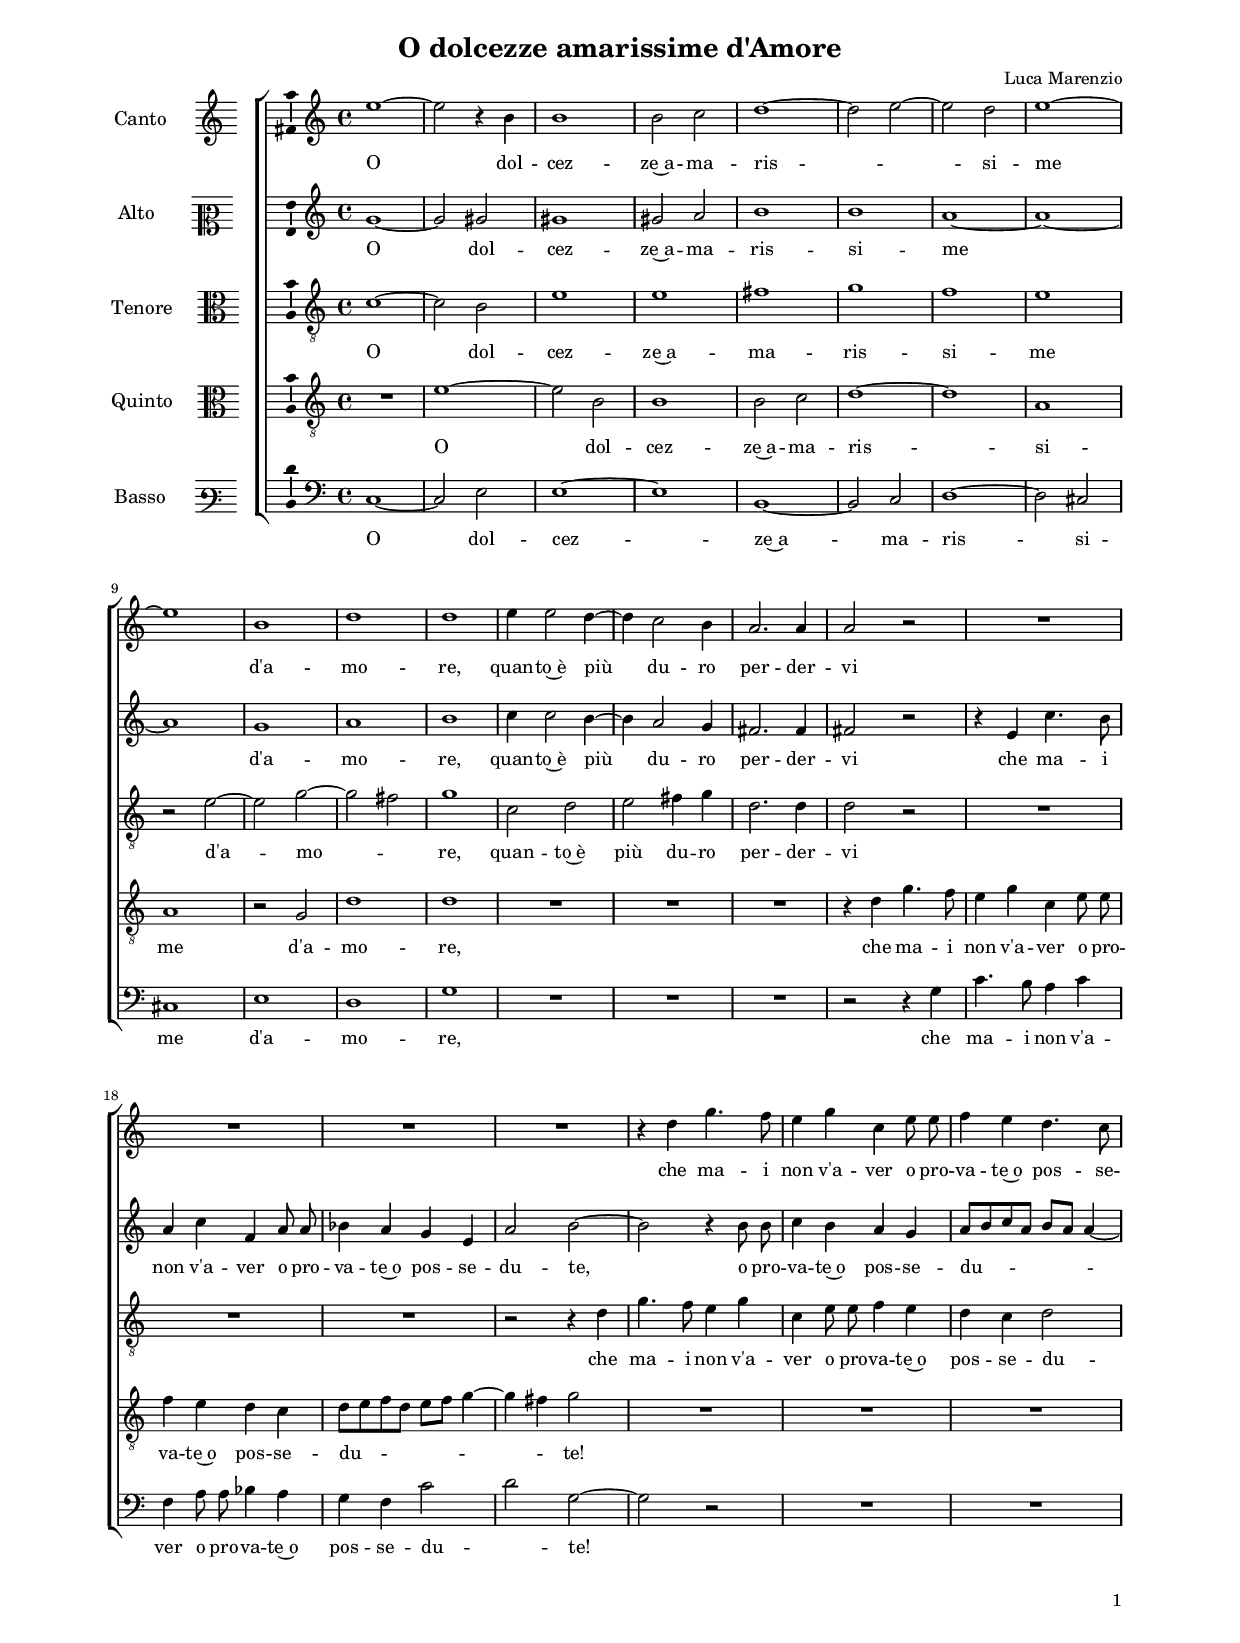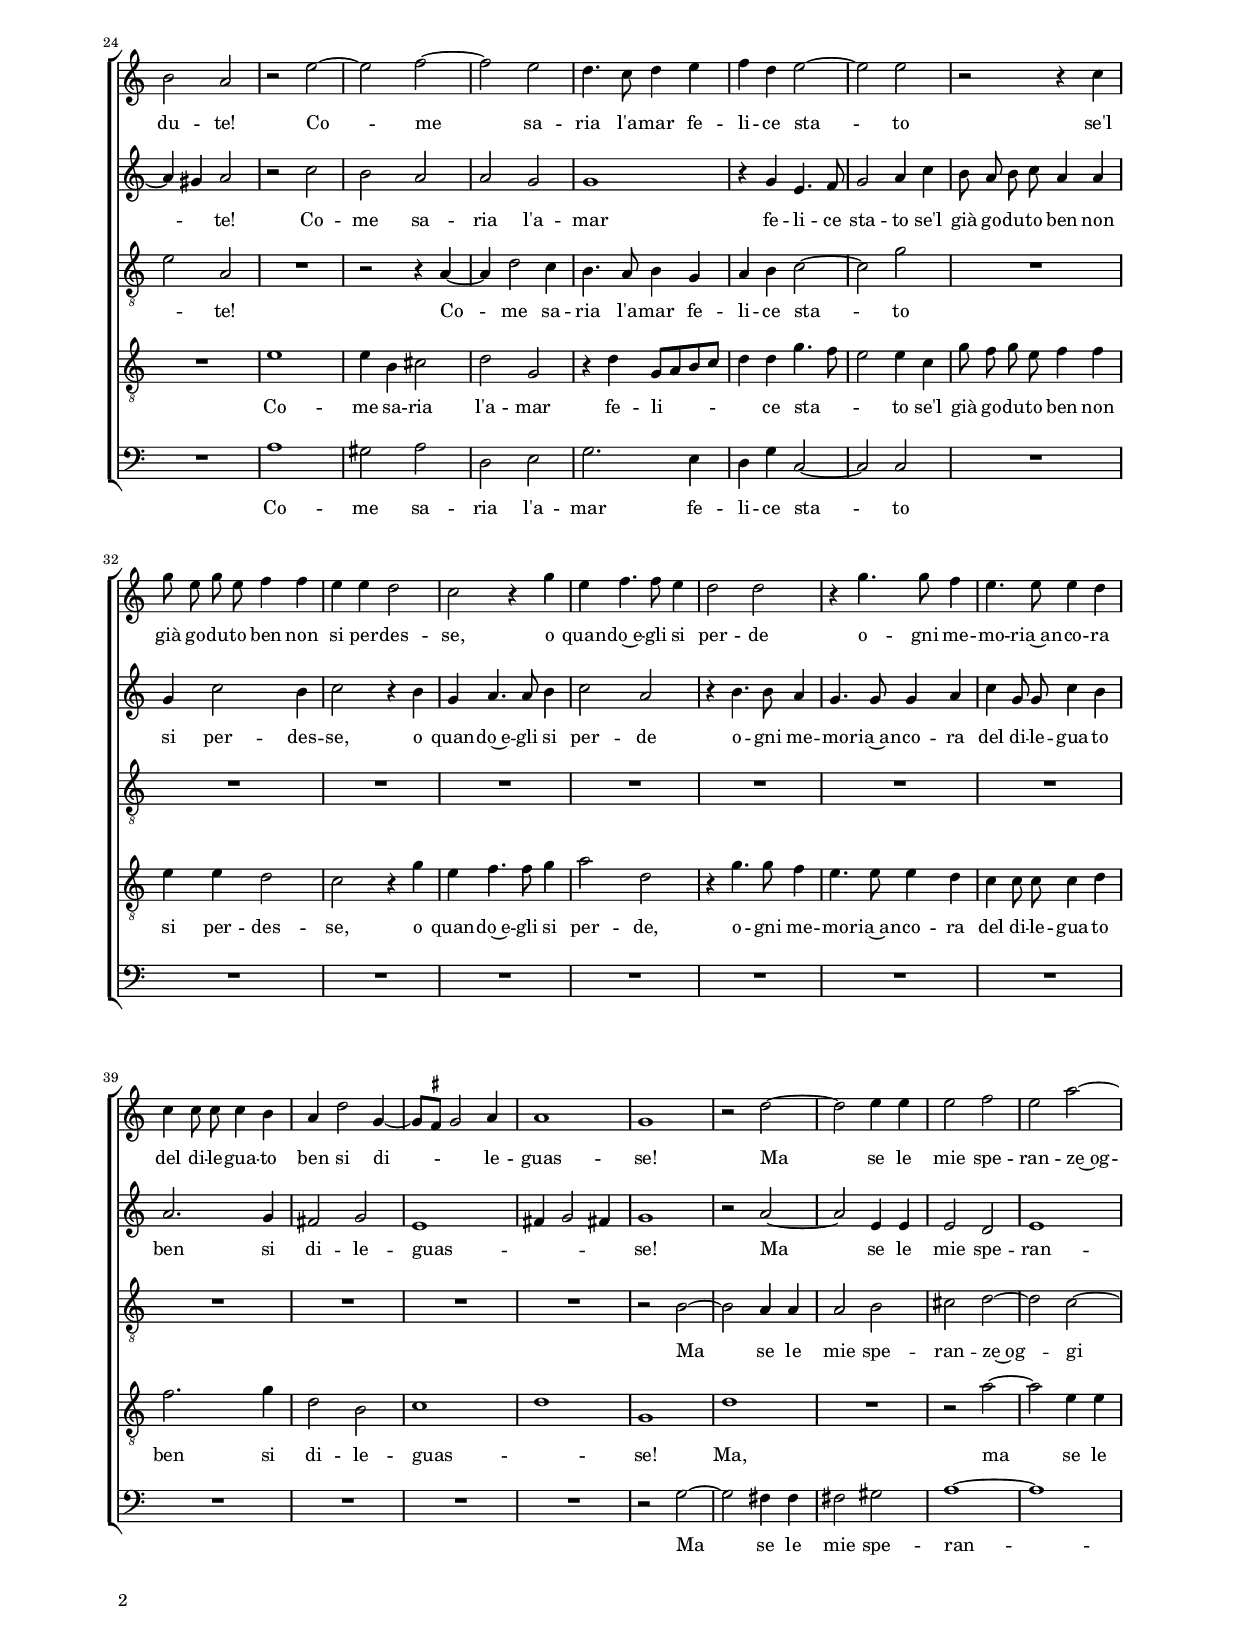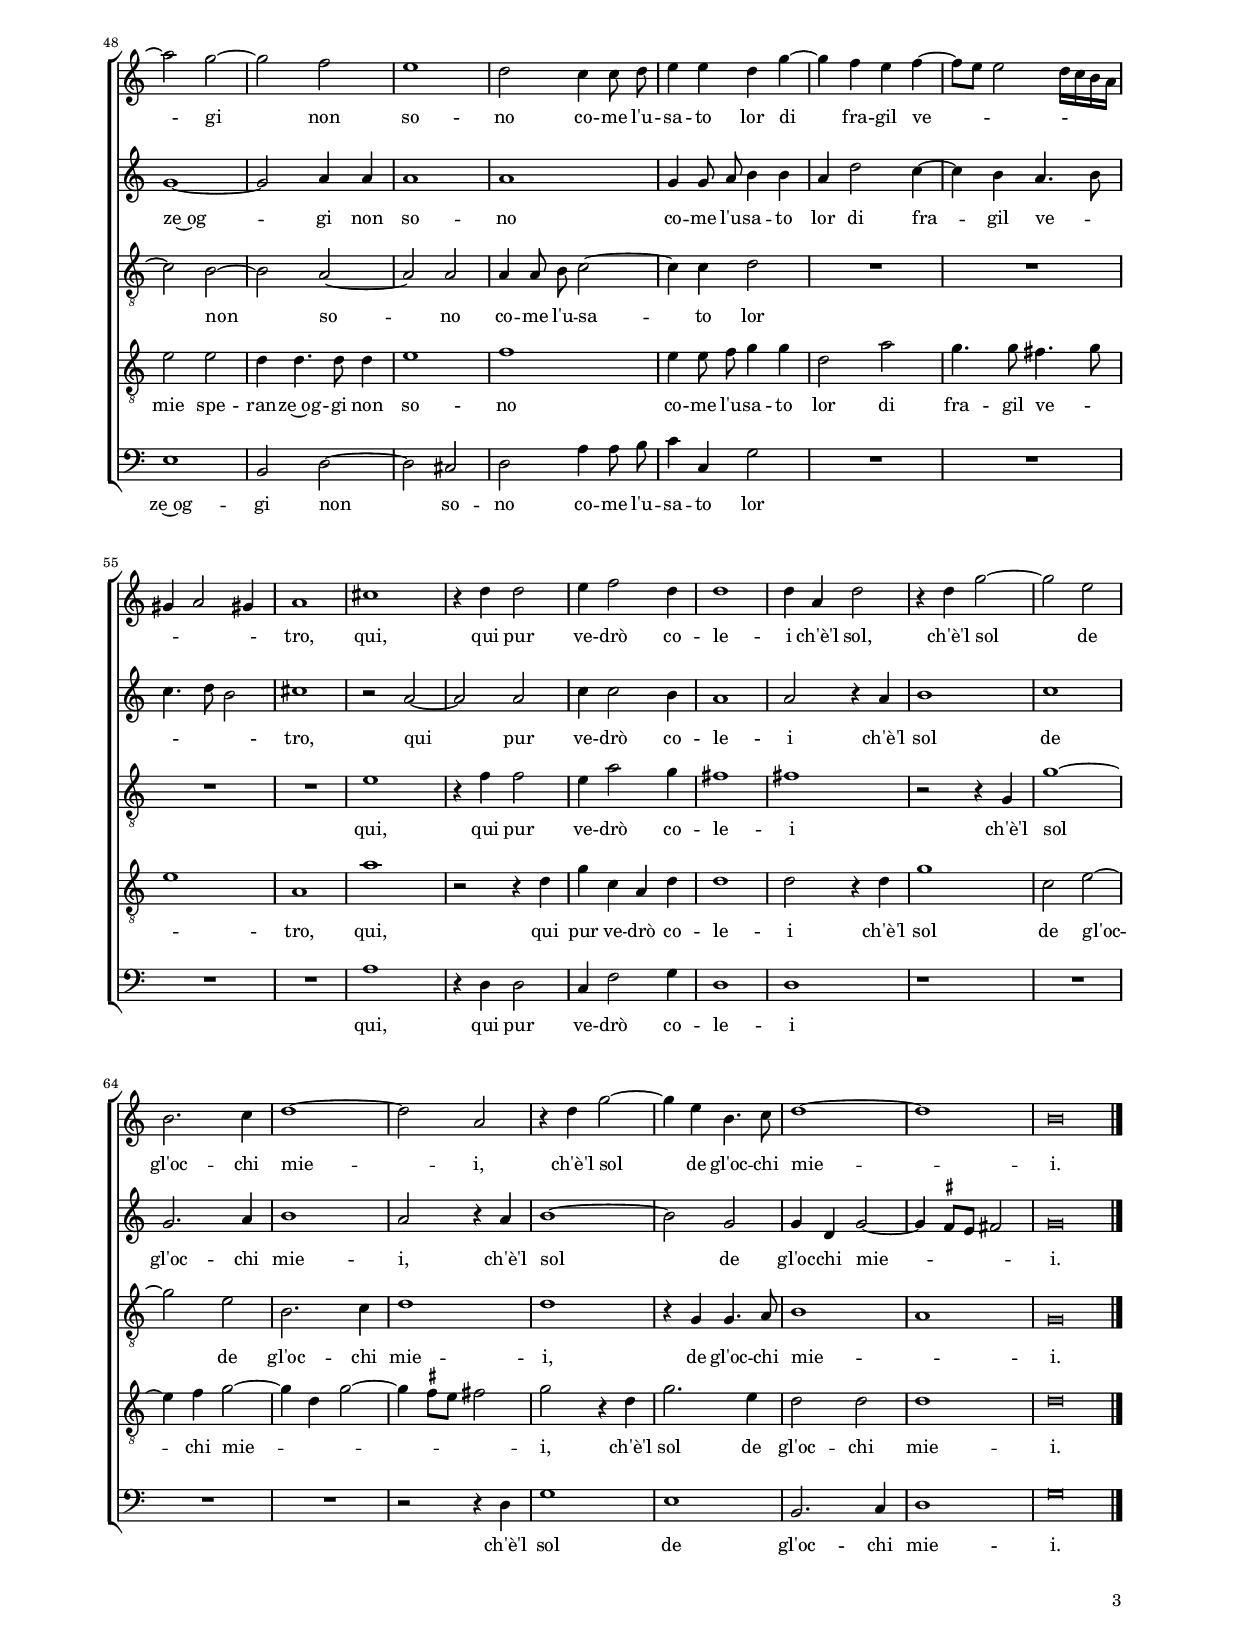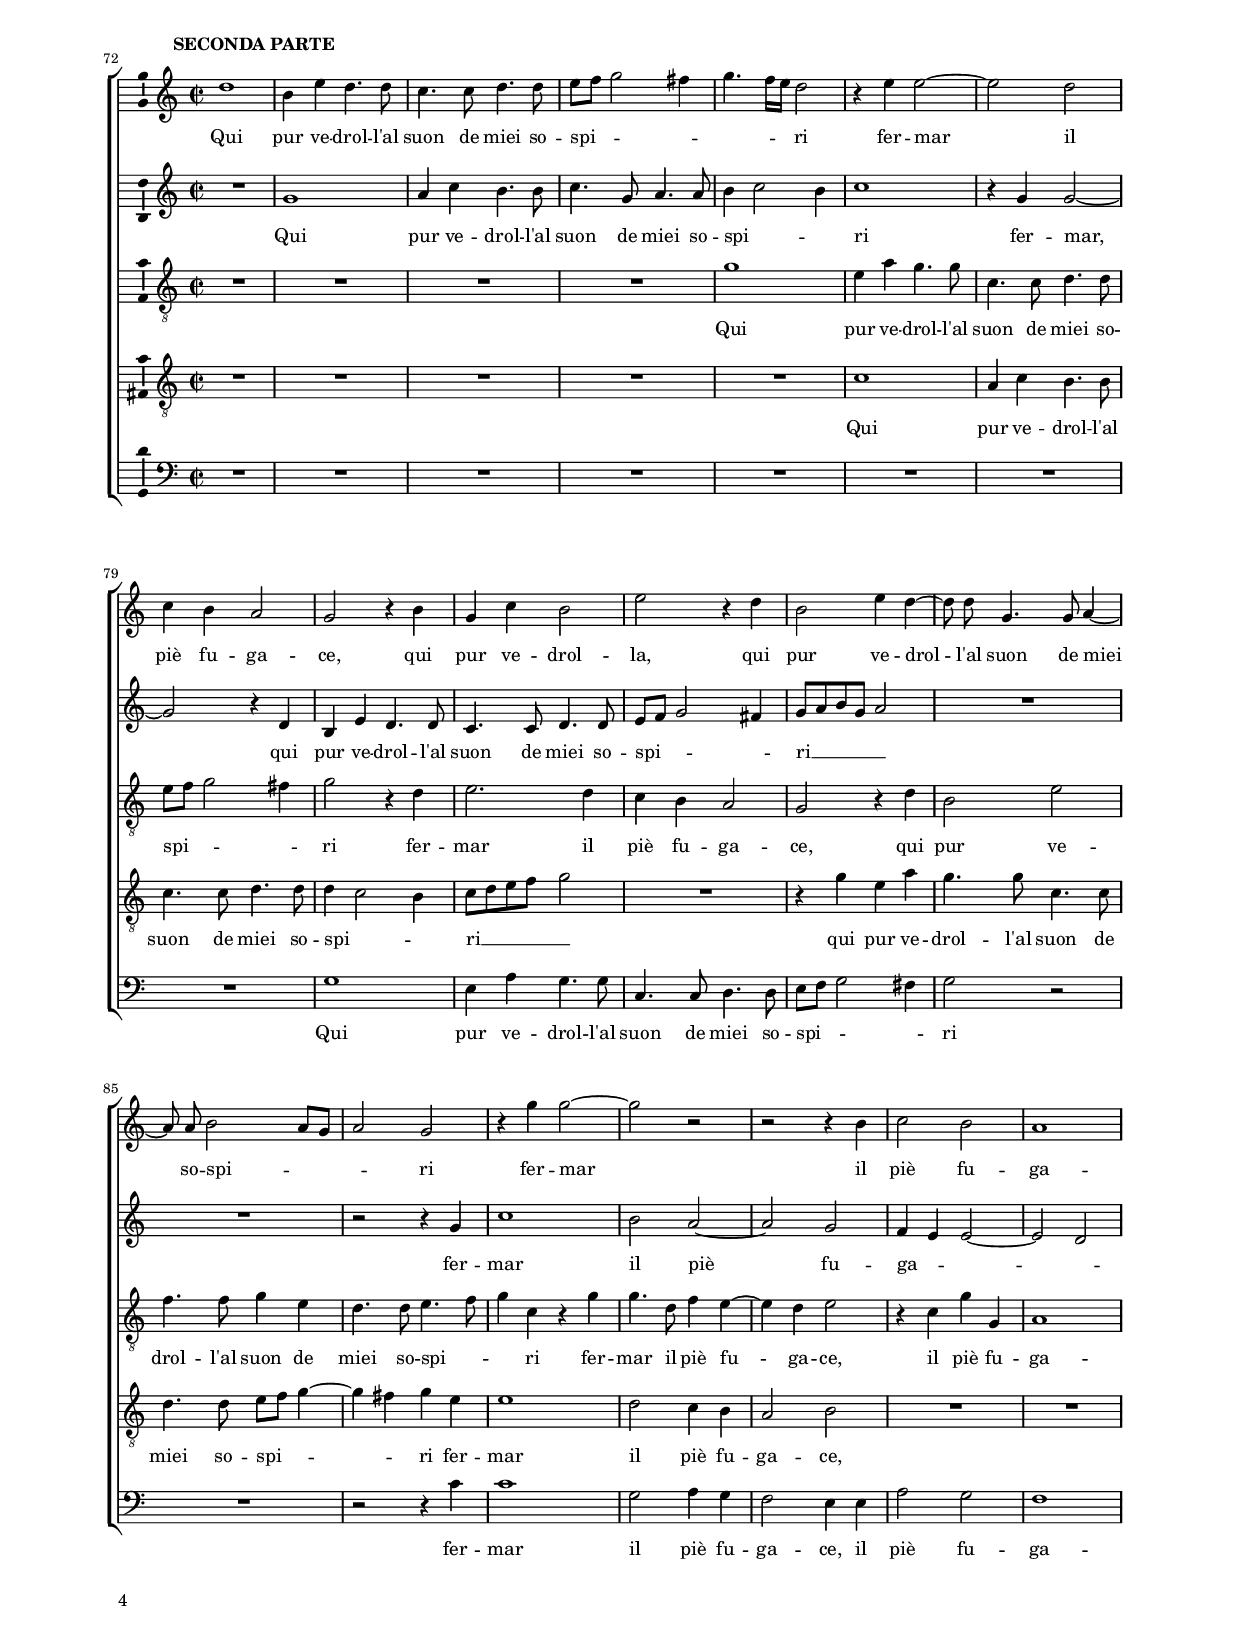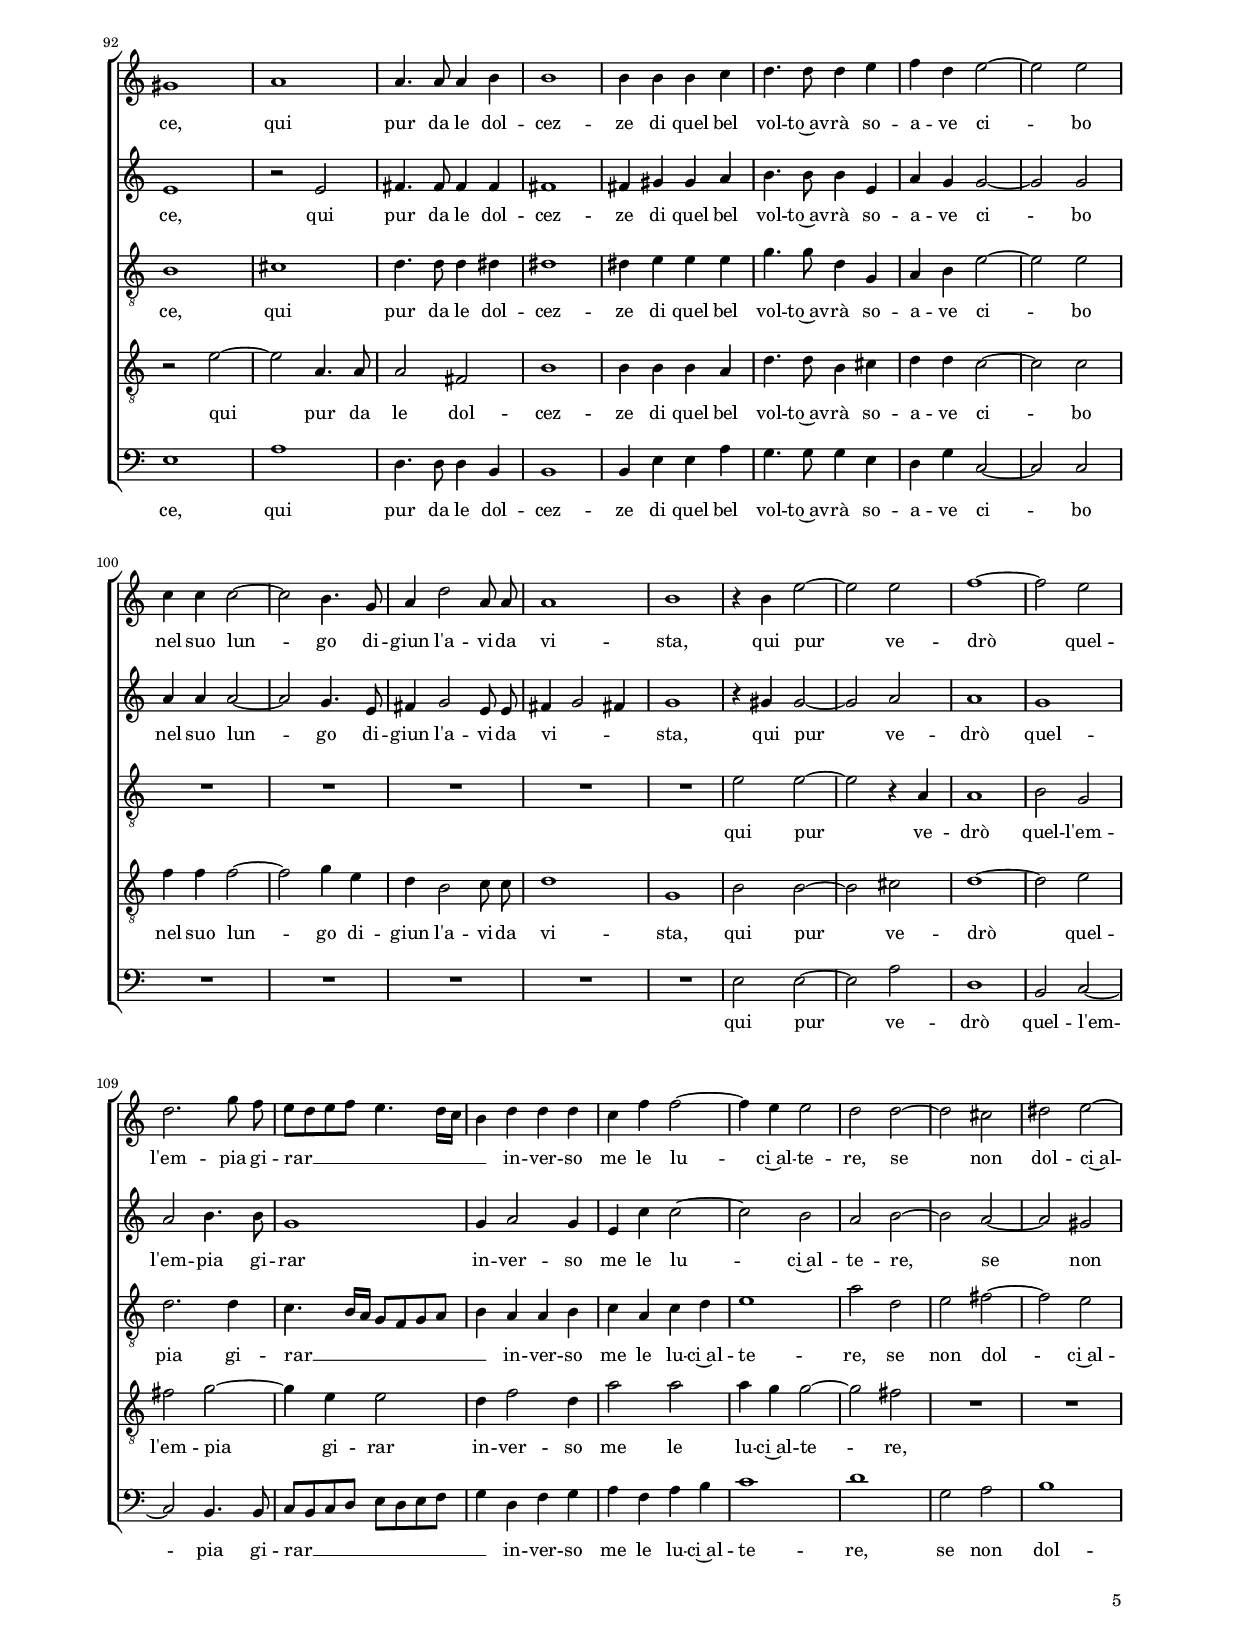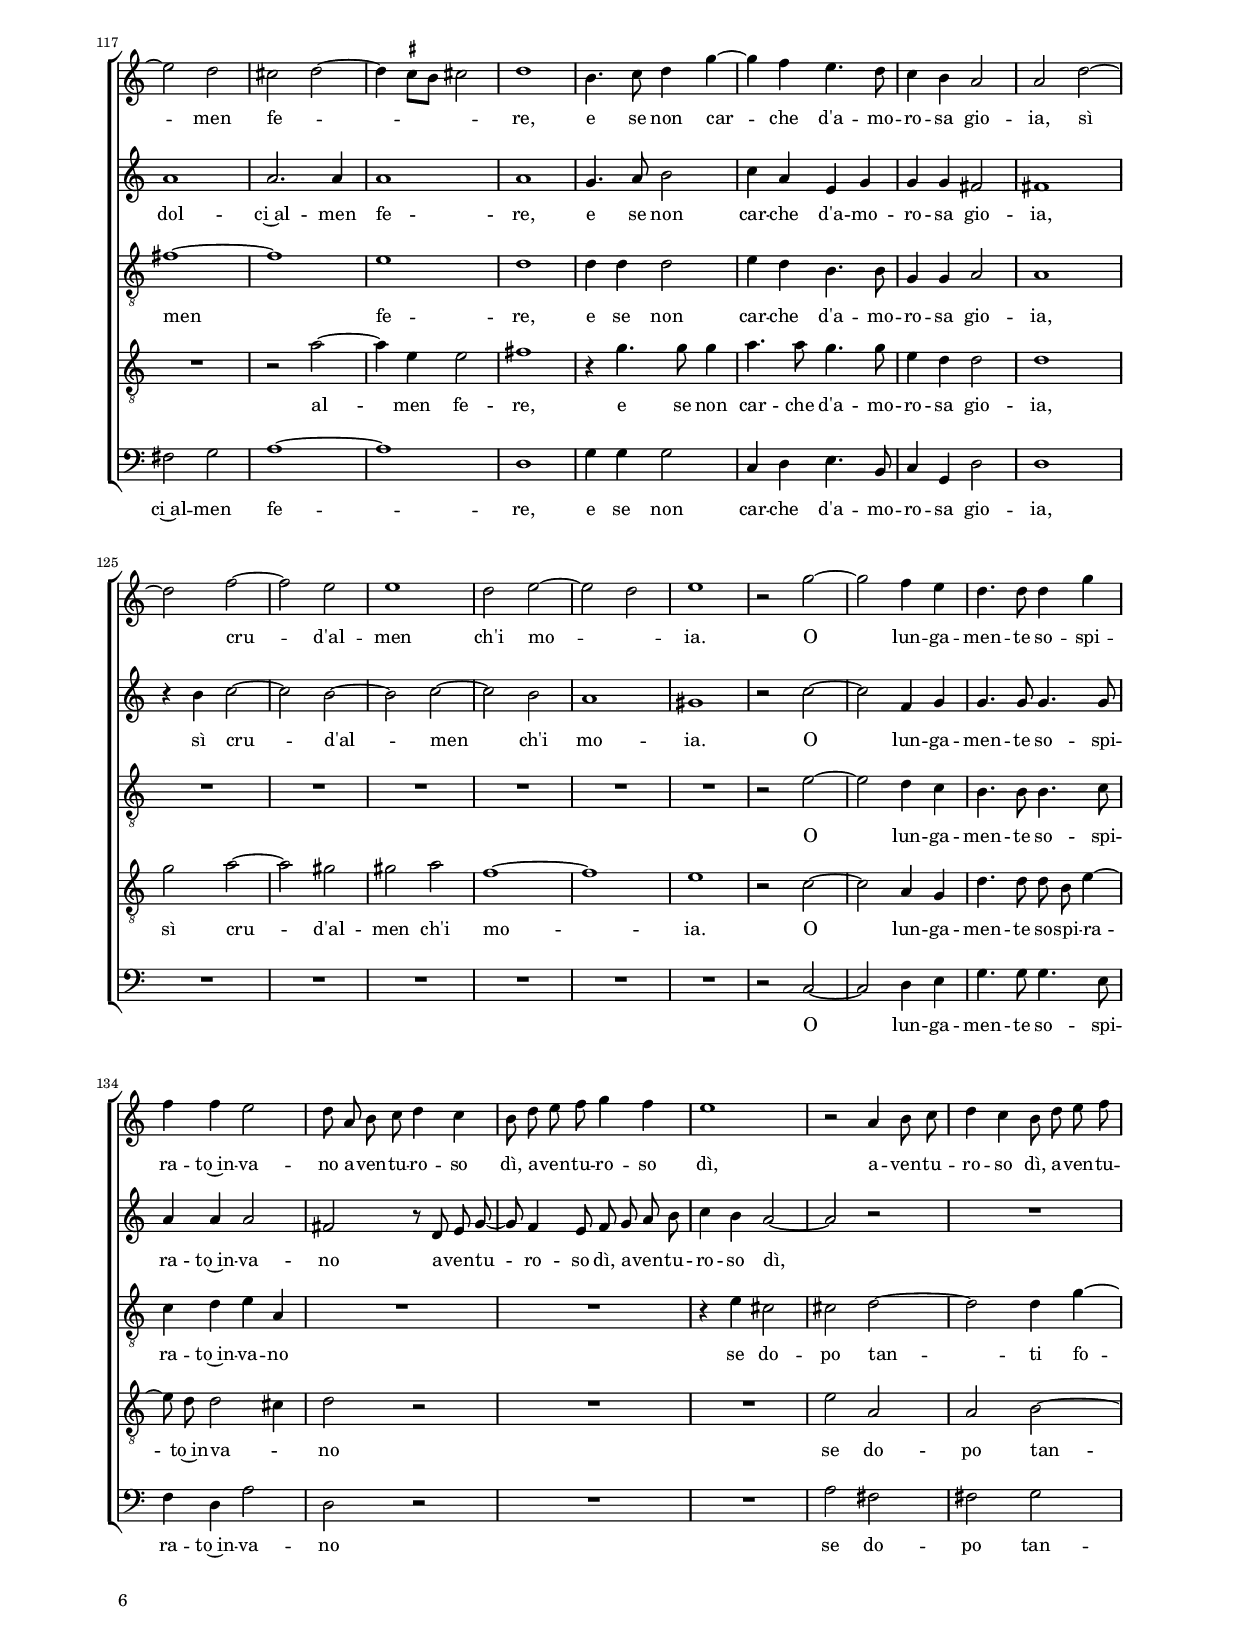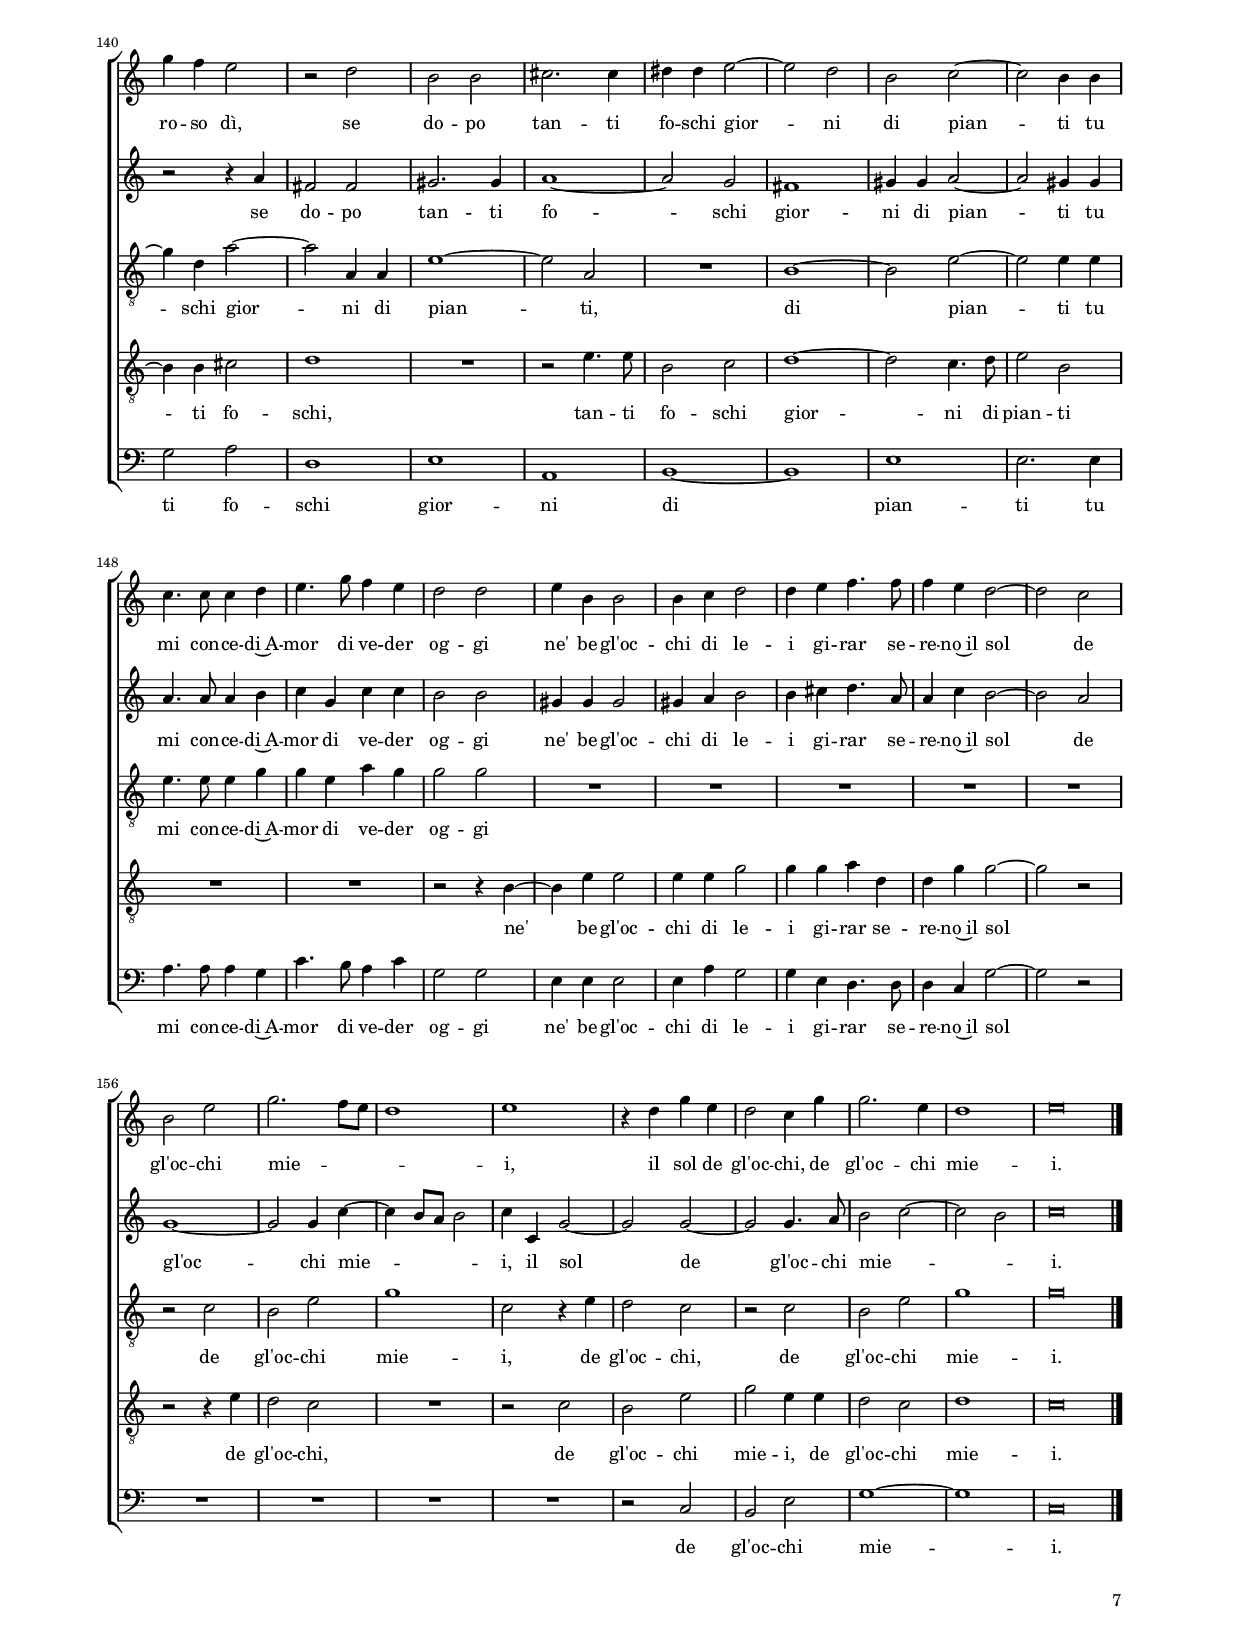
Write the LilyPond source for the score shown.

\header
{
  title="O dolcezze amarissime d'Amore"
  composer="Luca Marenzio"
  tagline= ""
}

\version "2.24.0"
\language deutsch
#(set-global-staff-size 15)
% #(set-default-paper-size "letter")
#(ly:set-option 'point-and-click #f)

	
	ficta = { \once \set suggestAccidentals = ##t }
	
	forget = #(define-music-function (music) (ly:music?) #{
		\accidentalStyle forget
		$music
		\accidentalStyle default
		#})
	


\paper
	{
	top-margin = 1.8 \cm
	bottom-margin = 1.2 \cm
	left-margin = 2 \cm
	right-margin = 2 \cm
	ragged-bottom = ##f
	ragged-last-bottom = ##f
	print-page-number = ##f
	score-system-spacing = #'((basic-distance . 16) (minimum-distance . 14) (padding . 5) (strechability . 150))
	system-system-spacing = #'((basic-distance . 16) (minimum-distance . 14) (padding . 5) (strechability . 150))
		oddFooterMarkup=\markup   \fill-line { "" \fromproperty #'page:page-number-string }
		evenFooterMarkup=\markup  \fill-line { \fromproperty #'page:page-number-string "" }
		last-bottom-spacing = #'((basic-distance . 12) (minimum-distance . 7) (padding . 4))
	systems-per-page = 3
%	page-count = 6
%	min-systems-per-page = 3
	}

global = {
	\key c \major
	\time 4/4 % \set Score.measureLength = #(ly:make-moment 2/1)
		\set Score.tempoHideNote = ##t
		\tempo 2 = 60
		\skip 1*2*35
		\set Score.measureLength = #(ly:make-moment 2/1)
		\skip 1*2 \bar "|."
	}
	

incipitcantus = \markup { \score {
	{
	\set Staff.instrumentName = \markup { \fontsize #1 "Canto" }
	\key c \major
	\clef violin
	s4 \bar ""
	}
	\layout  {
	raggedright = ##t
	indent = 1.8 \cm
	line-width = 2.5 \cm
	\context { \Staff \remove Time_signature_engraver }
	\override Staff.Clef.Y-extent = #'(0 . 0)
	}} \hspace #1 }
	  
	  
incipitaltus = \markup { \score {
	{
	\set Staff.instrumentName = \markup { \fontsize #1 "Alto" }
	\key c \major
	\clef mezzosoprano
	s4 \bar ""
	}
	\layout  {
	raggedright = ##t
	indent = 1.8 \cm
	line-width = 2.5 \cm
	\context { \Staff \remove Time_signature_engraver }
	\override Staff.Clef.Y-extent = #'(0 . 0)
	}} \hspace #1 }


incipittenor = \markup { \score {
	{
	\set Staff.instrumentName = \markup { \fontsize #1 "Tenore" }
	\key c \major
	\clef alto
	s4 \bar ""
	}
	\layout  {
	raggedright = ##t
	indent = 1.8 \cm
	line-width = 2.5 \cm
	\context { \Staff \remove Time_signature_engraver }
	\override Staff.Clef.Y-extent = #'(0 . 0)
	}} \hspace #1 }
	  
	  
incipitquintus = \markup { \score {
	{
	\set Staff.instrumentName = \markup { \fontsize #1 "Quinto" }
	\key c \major
	\clef alto
	s4 \bar ""
	}
	\layout  {
	raggedright = ##t
	indent = 1.8 \cm
	line-width = 2.5 \cm
	\context { \Staff \remove Time_signature_engraver }
	\override Staff.Clef.Y-extent = #'(0 . 0)
	}} \hspace #1 }
	  
	  
incipitbassus = \markup { \score {
	{
	\set Staff.instrumentName = \markup { \fontsize #1 "Basso" }
	\key c \major
	\clef varbaritone
	s4 \bar ""
	}
	\layout  {
	raggedright = ##t
	indent = 1.8 \cm
	line-width = 2.5 \cm
	\context { \Staff \remove Time_signature_engraver }
	\override Staff.Clef.Y-extent = #'(0 . 0)
	}} \hspace #1 }


cantus =  \relative c''
	{
	\autoBeamOff		
	e1~ e2 r4 h
	h1 h2 c
	d1~ d2 e2~
	e2 d e1~
%5
	e1 h |
	d1 d
	e4 e2 d4~ d4 c2 h4
	a2. a4 a2 r
	R1 R1
%10
	R1 R1 |
	r4 d g4. f8 e4 g c, e8 e 
	f4 e d4. c8 h2 a
	r2 e'2~ e2 f2~ 
	f2 e2 d4. c8 d4 e
%15
	f4 d e2~ e2 e2 |
	r2 r4 c g'8 e g e f4 f
	e4 e d2 c2 r4 g'
	e4 f4. f8 e4 d2 d
	r4 g4. g8 f4 e4. e8 e4 d
%20
	c4 c8 c c4 h a4 d2 g,4~ |
	g8[ \ficta fis8] g2 a4 a1
	g1 r2 d'2~
	d2 e4 e e2 f
	e2 a2~ a2 g2~
%25
	g2 f2 e1 |
	d2 c4 c8 d e4 e d g~
	g4 f4 e f4~ f8[ e8] e2 d16[ c h a]
	gis4 a2 gis!4 a1
	cis1 r4 d d2
%30
	e4 f2 d4 d1 |
	d4 a d2 r4 d g2~
	g2 e2 h2. c4
	d1~ d2 a2
	r4 d g2~ g4 e4 h4. c8
%35
	d1~ d1 |
	h\breve |
	}


altus =  \relative c'
	{
	\autoBeamOff
	g'1~ g2 gis2
	gis1 gis2 a
	h1 h
	a1~ a1~
%5
	a1 g |
	a1 h
	c4 c2 h4~ h4 a2 g4
	fis2. fis4 fis2 r
	r4 e c'4. h8 a4 c f, a8 a
%10
	b4 a g e a2 h~ |
	h2 r4 h8 h c4 h a g
	a8[ h c a] h[ a] a4~ a4 gis4 a2
	r2 c h a
	a2 g g1
%15
	r4 g e4. f8 g2 a4 c |
	h8 a h c a4 a g c2 h4
	c2 r4 h g4 a4. a8 h4
	c2 a r4 h4. h8 a4
	g4. g8 g4 a c g8 g c4 h
%20
	a2. g4 fis2 g |
	e1 fis4 g2 fis!4
	g1 r2 a~
	a2 e4 e e2 d
	e1 g~
%25
	g2 a4 a a1 |
	a1 g4 g8 a h4 h
	a4 d2 c4~ c4 h4 a4. h8
	c4. d8 h2 cis1
	r2 a2~ a2 a2
%30
	c4 c2 h4 a1 |
	a2 r4 a h1
	c1 g2. a4
	h1 a2 r4 a
	h1~ h2 g2
%35
	g4 d g2~ g4 \ficta fis8[ e] fis!2 |
	g\breve |
	}


tenor =  \relative c'
	{
	\autoBeamOff 
	c1~ c2 h2
	e1 e
	fis1 g
	f1 e
%5
	r2 e2~ e2 g2~ |
	g2 fis g1
	c,2 d e fis4 g
	d2. d4 d2 r
	R1 R1
%10
	R1 r2 r4 d |
	g4. f8 e4 g c, e8 e f4 e
	d4 c d2 e a,
	R1 r2 r4 a~
	a4 d2 c4 h4. a8 h4 g
%15
	a4 h c2~ c2 g'2 |
	R1 R1
	R1 R1
	R1 R1
	R1 R1
%20
	R1 R1 |
	R1 R1
	r2 h,2~ h2 a4 a
	a2 h cis d~
	d2 c2~ c2 h2~
%25
	h2 a2~ a2 a2 |
	a4 a8 h c2~ c4 c4 d2
	R1 R1
	R1 R1
	e1 r4 f f2
%30
	e4 a2 g4 fis1 |
	fis1 r2 r4 g,
	g'1~ g2 e2
	h2. c4 d1
	d1 r4 g, g4. a8
%35
	h1 a |
	g\breve |
	}


quintus  =  \relative c'
	{
	\autoBeamOff
	R1 e~
	e2 h h1
	h2 c d1~
	d1 a
%5
	a1 r2 g |
	d'1 d
	R1 R1
	R1 r4 d g4. f8
	e4 g c, e8 e f4 e d c
%10
	d8[ e f d] e8[ f] g4~ g4 fis4 g2 |
	R1 R1
	R1 R1
	e1 e4 h cis2
	d2 g, r4 d' g,8[ a h c]
%15
	d4 d g4. f8 e2 e4 c |
	g'8 f g e f4 f e e d2
	c2 r4 g' e f4. f8 g4
	a2 d, r4 g4. g8 f4
	e4. e8 e4 d c4 c8 c c4 d
%20
	f2. g4 d2 h |
	c1 d
	g,1 d'
	R1 r2 a'~
	a2 e4 e e2 e
%25
	d4 d4. d8 d4 e1 |
	f1 e4 e8 f g4 g
	d2 a' g4. g8 fis4. g8 
	e1 a,
	a'1 r2 r4 d, 
%30
	g4 c, a d d1 |
	d2 r4 d g1
	c,2 e2~ e4 f4 g2~ 
	g4 d4 g2~ g4 \ficta fis8[ e] fis!2
	g2 r4 d g2. e4
%35
	d2 d d1 |
	d\breve |
	}


bassus  =  \relative c
	{
	\autoBeamOff
	c1~ c2 e2
	e1~ e1
	h1~ h2 c2
	d1~ d2 cis2
%5
	cis1 e |
	d1 g
	R1 R1
	R1 r2 r4 g
	c4. h8 a4 c f, a8 a b4 a
%10
	g4 f c'2 d g,~ |
	g2 r R1
	R1 R1
	a1 gis2 a
	d,2 e g2. e4
%15
	d4 g c,2~ c2 c2 |
	R1 R1
	R1 R1
	R1 R1
	R1 R1
%20
	R1 R1 |
	R1 R1
	r2 g'2~ g2 fis4 fis
	fis2 gis a1~
	a1 e
%25
	h2 d2~ d2 cis2 |
	d2 a'4 a8 h c4 c, g'2
	R1 R1
	R1 R1
	a1 r4 d, d2
%30
	c4 f2 g4 d1 |
	d1 r
	R1 R1
	R1 r2 r4 d
	g1 e
%35
	h2. c4 d1 |
	g\breve |
	}


lyricscantus = \lyricmode {
	O dol -- cez -- ze~a -- ma -- ris -- _ si -- me d'a -- mo -- re,
	quan -- to~è più du -- ro per -- der -- vi che ma -- i
	non v'a -- ver o pro -- va -- te~o pos -- se -- du -- te!
	Co -- me sa -- ria l'a -- mar fe -- li -- ce sta -- to
	se'l già go -- du -- to ben non si per -- des -- se,
	o quan -- do~e -- gli si per -- de
	o -- gni me -- mo -- ria~an -- co -- ra
	del di -- le -- gua -- to ben si di -- _ le -- guas -- se!
	Ma se le mie spe -- ran -- ze~og -- gi non so -- no
	co -- me l'u -- sa -- to lor di fra -- gil ve -- _ _ _ _ _ tro,
	qui,
	qui pur ve -- drò co -- le -- i
	ch'è'l sol,
	ch'è'l sol de gl'oc -- chi mie -- i,
	ch'è'l sol de gl'oc -- chi mie -- i.	
	}


lyricsaltus = \lyricmode {
	O dol -- cez -- ze~a -- ma -- ris -- si -- me d'a -- mo -- re,
	quan -- to~è più du -- ro per -- der -- vi che ma -- i
	non v'a -- ver o pro -- va -- te~o pos -- se -- du -- te,
	o pro -- va -- te~o pos -- se -- du -- _ _ _ te!
	Co -- me sa -- ria l'a -- mar fe -- li -- ce sta -- to
	se'l già go -- du -- to ben non si per -- des -- se,
	o quan -- do~e -- gli si per -- de
	o -- gni me -- mo -- ria~an -- co -- ra
	del di -- le -- gua -- to ben si di -- le -- guas -- _ _ _ se!
	Ma se le mie spe -- ran -- ze~og -- gi non so -- no
	co -- me l'u -- sa -- to lor di fra -- gil ve -- _ _ _ _ tro,
	qui pur ve -- drò co -- le -- i
	ch'è'l sol de gl'oc -- chi mie -- i,
	ch'è'l sol de gl'oc -- chi mie -- _ _ i. 
	}


lyricstenor = \lyricmode {
	O dol -- cez -- ze~a -- ma -- ris -- si -- me d'a -- mo -- _ re,
	quan -- to~è più du -- ro per -- der -- vi che ma -- i
	non v'a -- ver o pro -- va -- te~o pos -- se -- du -- _ te!
	Co -- me sa -- ria l'a -- mar fe -- li -- ce sta -- to
	Ma se le mie spe -- ran -- ze~og -- gi non so -- no
	co -- me l'u -- sa -- to lor
	qui,
	qui pur ve -- drò co -- le -- i
	ch'è'l sol de gl'oc -- chi mie -- i,
	de gl'oc -- chi mie -- _ i. 
	}


lyricsquintus = \lyricmode {
	O dol -- cez -- ze~a -- ma -- ris -- si -- me d'a -- mo -- re,
	che ma -- i
	non v'a -- ver o pro -- va -- te~o pos -- se -- du -- _ _ _ te!
	Co -- me sa -- ria l'a -- mar fe -- li -- _ ce sta -- _ _ to
	se'l già go -- du -- to ben non si per -- des -- se,
	o quan -- do~e -- gli si per -- de,
	o -- gni me -- mo -- ria~an -- co -- ra
	del di -- le -- gua -- to ben si di -- le -- guas -- _ se!
	Ma,
	ma se le mie spe -- ran -- ze~og -- gi non so -- no
	co -- me l'u -- sa -- to lor di fra -- gil ve -- _ _ tro,
	qui,
	qui pur ve -- drò co -- le -- i
	ch'è'l sol de gl'oc -- chi mie -- _ _ _ _ i,
	ch'è'l sol de gl'oc -- chi mie -- i. 
	}


lyricsbassus = \lyricmode {
	O dol -- cez -- ze~a -- ma -- ris -- si -- me d'a -- mo -- re,
	che ma -- i
	non v'a -- ver o pro -- va -- te~o pos -- se -- du -- _ te!
	Co -- me sa -- ria l'a -- mar fe -- li -- ce sta -- to
	Ma se le mie spe -- ran -- ze~og -- gi non so -- no
	co -- me l'u -- sa -- to lor
	qui,
	qui pur ve -- drò co -- le -- i
	ch'è'l sol de gl'oc -- chi mie -- i. 
	}


\score
{  
	\transpose c c {
	\new ChoirStaff \with { \override StaffGrouper.staff-staff-spacing.basic-distance = #12 }
	<<

	\new Staff << \global
	\new Voice="v1" {
		\set Staff.instrumentName=\incipitcantus
		\set Staff.midiInstrument = "reed organ"
		\clef violin
		\cantus }
	\new Lyrics \lyricsto "v1" {\lyricscantus }
	>>


	\new Staff << \global
	\new Voice="v2" {
		\set Staff.instrumentName=\incipitaltus
		\set Staff.midiInstrument = "reed organ"
				\clef violin % "G_8"
		\altus}
	\new Lyrics \lyricsto "v2" {\lyricsaltus }
	>>


	\new Staff << \global
	\new Voice="v3" {
		\set Staff.instrumentName=\incipittenor
		\set Staff.midiInstrument = "reed organ"
		\clef "G_8"
		\tenor }
	\new Lyrics \lyricsto "v3" {\lyricstenor }
	>>


	\new Staff << \global
	\new Voice="v5" {
		\set Staff.instrumentName=\incipitquintus
		\set Staff.midiInstrument = "reed organ"
		\clef "G_8"
		\quintus}
	\new Lyrics \lyricsto "v5" {\lyricsquintus }
	>>


	\new Staff << \global
	\new Voice="v4" {
		\set Staff.instrumentName=\incipitbassus
		\set Staff.midiInstrument = "reed organ"
		\clef bass
		\bassus }
	\new Lyrics \lyricsto "v4" {\lyricsbassus}
	>>

	>>
	} % transpose

	\layout
	{
	indent = 2.5 \cm
	\context { \Lyrics \override VerticalAxisGroup.nonstaff-relatedstaff-spacing.padding = #1.4 }
	\context { \Staff \consists Ambitus_engraver }
	\context { \Score \override BarNumber.padding = #2 }
	\context { \Voice \override NoteHead.style = #'baroque }
	}

\midi
	{
	}

}

%%%%%%%%%%%%%%%%%%%%  SECUNDA PARS %%%%%%%%%%%%%%%%%%%%


global = {
	\key c \major
	\time 2/2 % 
	\set Score.tempoHideNote = ##t
	\tempo 2 = 60
	\set Score.barNumberVisibility = #all-bar-numbers-visible \bar ""
	\set Score.currentBarNumber = #72
	\skip 1*92 \set Score.measureLength = #(ly:make-moment 2/1)
	\skip 1*2 \bar "|."
	}


cantus =  \relative c''
	{
	\autoBeamOff
	d1 h4 e d4. d8	
	c4. c8 d4. d8 e[ f] g2 fis4
	g4. f16[ e] d2 r4 e e2~
	e2 d c4 h a2
%5
	g2 r4 h g c h2 |
	e2 r4 d h2 e4 d~
	d8 d g,4. g8 a4~ a8 a8 h2 a8[ g]
	a2 g r4 g' g2~
	g2 r r r4 h,
%10
	c2 h a1 |
	gis1 a
	a4. a8 a4 h h1
	h4 h h c d4. d8 d4 e
	f4 d e2~ e2 e2
%15
	c4 c c2~ c2 h4. g8 |
	a4 d2 a8 a a1
	h1 r4 h e2~
	e2 e f1~
	f2 e d2. g8 f
%20
	e8[ d e f] e4. d16[ c] h4 d d d |
	c4 f f2~ f4 e4 e2
	d2 d2~ d2 cis2
	dis2 e2~ e2 d2
	cis2 d2~ d4 \ficta cis8[ h] cis!2
%25
	d1 h4. c8 d4 g~ |
	g4 f e4. d8 c4 h a2
	a2 d2~ d2 f2~
	f2 e e1
	d2 e2~ e2 d2
%30
	e1 r2 g~ |
	g2 f4 e d4. d8 d4 g
	f4 f e2 d8 a h c d4 c
	h8 d e f g4 f e1
	r2 a,4 h8 c d4 c h8 d e f
%35
	g4 f e2 r d |
	h2 h cis2. cis4
	dis4 dis e2~ e2 d2
	h2 c2~ c2 h4 h
	c4. c8 c4 d e4. g8 f4 e
%40
	d2 d e4 h h2 |
	h4 c d2 d4 e f4. f8
	f4 e d2~ d2 c2
	h2 e g2. f8[ e]
	d1 e
%45
	r4 d g e d2 c4 g' |
	g2. e4 d1
	e\breve |
	}


altus =  \relative c'
	{
	\autoBeamOff
	R1 g'
	a4 c h4. h8 c4. g8 a4. a8
	h4 c2 h4 c1
	r4 g g2~ g2 r4 d
%5
	h4 e d4. d8 c4. c8 d4. d8 |
	e8[ f] g2 fis4 g8[ a h g] a2
	R1 R1
	r2 r4 g c1
	h2 a2~ a2 g2
%10
	f4 e e2~ e2 d2 |
	e1 r2 e
	fis4. fis8 fis4 fis fis1
	fis4 gis gis a h4. h8 h4 e,
	a4 g g2~ g2 g2
%15
	a4 a a2~ a2 g4. e8 |
	fis4 g2 e8 e fis4 g2 fis!4
	g1 r4 gis gis2~
	gis2 a a1
	g1 a2 h4. h8
%20
	g1 g4 a2 g4 |
	e4 c' c2~ c2 h2
	a2 h2~ h2 a2~
	a2 gis a1
	a2. a4 a1
%25
	a1 g4. a8 h2 |
	c4 a e g g g fis2
	fis1 r4 h c2~
	c2 h2~ h2 c2~
	c2 h a1
%30
	gis1 r2 c~ |
	c2 f,4 g g4. g8 g4. g8
	a4 a a2 fis r8 d e g~
	g8 f4 e8 f g a h c4 h a2~ 
	a2 r R1
%35
	r2 r4 a fis2 fis |
	gis2. gis4 a1~
	a2 g fis1
	gis4 gis a2~ a2 gis!4 gis
	a4. a8 a4 h c4 g c c
%40
	h2 h gis4 gis gis2 |
	gis4 a h2 h4 cis d4. a8
	a4 c h2~ h2 a2
	g1~ g2 g4 c~
	c4 h8[ a] h2 c4 c, g'2~
%45
	g2 g2~ g2 g4. a8 |
	h2 c2~ c2 h2
	c\breve |
	}


tenor =  \relative c'
	{
	\autoBeamOff 
	R1 R1
	R1 R1
	g'1 e4 a g4. g8
	c,4. c8 d4. d8 e[ f] g2 fis4
%5
	g2 r4 d e2. d4 |
	c4 h a2 g r4 d'
	h2 e f4. f8 g4 e
	d4. d8 e4. f8 g4 c, r g'
	g4. d8 f4 e4~ e4 d4 e2
%10
	r4 c g' g, a1 |
	h1 cis
	d4. d8 d4 dis dis1
	dis4 e e e g4. g8 d4 g,
	a4 h e2~ e2 e2
%15
	R1 R1 |
	R1 R1
	R1 e2 e~
	e2 r4 a, a1
	h2 g d'2. d4
%20
	c4. h16[ a] g8[ f g a] h4 a a h |
	c4 a c d e1
	a2 d, e fis~
	fis2 e fis1~
	fis1 e
%25
	d1 d4 d d2 |
	e4 d h4. h8 g4 g a2
	a1 R1
	R1 R1
	R1 R1
%30
	R1 r2 e'~ |
	e2 d4 c h4. h8 h4. c8
	c4 d e a, R1
	R1 r4 e' cis2
	cis2 d2~ d2 d4 g~
%35
	g4 d a'2~ a2 a,4 a |
	e'1~ e2 a,2
	R1 h~
	h2 e2~ e2 e4 e
	e4. e8 e4 g g e a g
%40
	g2 g R1 |
	R1 R1
	R1 R1
	r2 c, h e
	g1 c,2 r4 e
%45
	d2 c r c |
	h2 e g1
	g\breve |
	}


quintus  =  \relative c'
	{
	\autoBeamOff
	R1 R1
	R1 R1
	R1 c1
	a4 c h4. h8 c4. c8 d4. d8
%5
	d4 c2 h4 c8[ d e f] g2 |
	R1 r4 g e a
	g4. g8 c,4. c8 d4. d8 e[ f] g4~
	g4 fis g e e1
	d2 c4 h a2 h
%10
	R1 R1 |
	r2 e2~ e2 a,4. a8
	a2 fis h1
	h4 h h a d4. d8 h4 cis
	d4 d c2~ c2 c2
%15
	f4 f f2~ f2 g4 e |
	d4 h2 c8 c d1
	g,1 h2 h~
	h2 cis d1~
	d2 e fis g~
%20
	g4 e e2 d4 f2 d4 |
	a'2 a a4 g g2~
	g2 fis R1
	R1 R1
	r2 a2~ a4 e4 e2
%25
	fis1 r4 g4. g8 g4 |
	a4. a8 g4. g8 e4 d d2
	d1 g2 a~
	a2 gis gis a
	f1~ f1
%30
	e1 r2 c~ |
	c2 a4 g d'4. d8 d h e4~
	e8 d d2 cis4 d2 r
	R1 R1
	e2 a, a h~
%35
	h4 h cis2 d1 |
	R1 r2 e4. e8
	h2 c d1~
	d2 c4. d8 e2 h
	R1 R1
%40
	r2 r4 h4~ h4 e4 e2 |
	e4 e g2 g4 g a d,
	d4 g g2~ g2 r2
	r2 r4 e d2 c
	R1 r2 c
%45
	h2 e g2 e4 e |
	d2 c d1
	c\breve |
	}


bassus  =  \relative c
	{
	\autoBeamOff
	R1 R1
	R1 R1
	R1 R1
	R1 R1
%5
	g'1 e4 a g4. g8 |
	c,4. c8 d4. d8 e[ f] g2 fis4
	g2 r R1
	r2 r4 c c1
	g2 a4 g f2 e4 e
%10
	a2 g f1 |
	e1 a
	d,4. d8 d4 h h1
	h4 e e a g4. g8 g4 e
	d4 g c,2~ c2 c2
%15
	R1 R1 |
	R1 R1
	R1 e2 e~
	e2 a d,1
	h2 c2~ c2 h4. h8
%20
	c8[ h c d] e[ d e f] g4 d f g |
	a4 f a h c1
	d1 g,2 a
	h1 fis2 g
	a1~ a1
%25
	d,1 g4 g g2 |
	c,4 d e4. h8 c4 g d'2
	d1 R1
	R1 R1
	R1 R1
%30
	R1 r2 c~ |
	c2 d4 e g4. g8 g4. e8
	f4 d a'2 d, r
	R1 R1
	a'2 fis fis2 g
%35
	g2 a d,1 |
	e1 a,1
	h1~ h1
	e1 e2. e4
	a4. a8 a4 g c4. h8 a4 c
%40
	g2 g e4 e e2 |
	e4 a g2 g4 e d4. d8
	d4 c g'2~ g2 r2
	R1 R1
	R1 R1
%45
	r2 c, h2 e
	g1~ g1
	c,\breve |
	}


lyricscantus = \lyricmode {
	Qui pur ve -- drol -- l'al suon de miei so -- spi -- _ _ _ _ ri
	fer -- mar il piè fu -- ga -- ce,
	qui pur ve -- drol -- la,
	qui pur ve -- drol -- l'al suon de miei so -- spi -- _ _ ri
	fer -- mar il piè fu -- ga -- ce,
	qui pur da le dol -- cez -- ze 
	di quel bel vol -- to~av -- rà so -- a -- ve ci -- bo
	nel suo lun -- go di -- giun l'a -- vi -- da vi -- sta,
	qui pur ve -- drò quel -- l'em -- pia gi -- rar __ _ _ _ in -- ver -- so me le lu -- ci~al -- te -- re,
	se non dol -- ci~al -- men fe -- _ _ _ re,
	e se non car -- che d'a -- mo -- ro -- sa gio -- ia,
	sì cru -- d'al -- men ch'i mo -- _ ia.
	O lun -- ga -- men -- te so -- spi -- ra -- to~in -- va -- no
	a -- ven -- tu -- ro -- so dì,
	a -- ven -- tu -- ro -- so dì,
	a -- ven -- tu -- ro -- so dì,
	a -- ven -- tu -- ro -- so dì,
	se do -- po tan -- ti fo -- schi gior -- ni di pian -- ti
	tu mi con -- ce -- di~A -- mor di ve -- der og -- gi
	ne' be -- gl'oc -- chi di le -- i
	gi -- rar se -- re -- no~il sol de gl'oc -- chi mie -- _ _ i,
	il sol de gl'oc -- chi,
	de gl'oc -- chi mie -- i.
	}


lyricsaltus = \lyricmode {
	Qui pur ve -- drol -- l'al suon de miei so -- spi -- _ _ ri
	fer -- mar,
	qui pur ve -- drol -- l'al suon de miei so -- spi -- _ _ ri __ _
	fer -- mar il piè fu -- ga -- _ _ _ ce,
	qui pur da le dol -- cez -- ze 
	di quel bel vol -- to~av -- rà so -- a -- ve ci -- bo
	nel suo lun -- go di -- giun l'a -- vi -- da vi -- _ _ sta,
	qui pur ve -- drò quel -- l'em -- pia gi -- rar in -- ver -- so me le lu -- ci~al -- te -- re,
	se non dol -- ci~al -- men fe -- re,
	e se non car -- che d'a -- mo -- ro -- sa gio -- ia,
	sì cru -- d'al -- men ch'i mo -- ia.
	O lun -- ga -- men -- te so -- spi -- ra -- to~in -- va -- no
	a -- ven -- tu -- ro -- so dì,
	a -- ven -- tu -- ro -- so dì,
	se do -- po tan -- ti fo -- schi gior -- ni di pian -- ti
	tu mi con -- ce -- di~A -- mor di ve -- der og -- gi
	ne' be -- gl'oc -- chi di le -- i
	gi -- rar se -- re -- no~il sol de gl'oc -- chi mie -- _ _ i,
	il sol de gl'oc -- chi mie -- _ _ i.
	}


lyricstenor = \lyricmode {
	Qui pur ve -- drol -- l'al suon de miei so -- spi -- _ _ ri
	fer -- mar il piè fu -- ga -- ce,
	qui pur ve -- drol -- l'al suon de miei so -- spi -- _ _ ri
	fer -- mar il piè fu -- ga -- ce,
	il piè fu -- ga -- ce,
	qui pur da le dol -- cez -- ze 
	di quel bel vol -- to~av -- rà so -- a -- ve ci -- bo
	qui pur ve -- drò quel -- l'em -- pia gi -- rar __ _ _ _ in -- ver -- so me le lu -- ci~al -- te -- re,
	se non dol -- ci~al -- men fe -- re,
	e se non car -- che d'a -- mo -- ro -- sa gio -- ia,
	O lun -- ga -- men -- te so -- spi -- ra -- to~in -- va -- no
	se do -- po tan -- ti fo -- schi gior -- ni di pian -- ti,
	di pian -- ti
	tu mi con -- ce -- di~A -- mor di ve -- der og -- gi
	de gl'oc -- chi mie -- i,
	de gl'oc -- chi,
	de gl'oc -- chi mie -- i.
	}


lyricsquintus = \lyricmode {
	Qui pur ve -- drol -- l'al suon de miei so -- spi -- _ _ ri __ _
	qui pur ve -- drol -- l'al suon de miei so -- spi -- _ _ ri
	fer -- mar il piè fu -- ga -- ce,
	qui pur da le dol -- cez -- ze 
	di quel bel vol -- to~av -- rà so -- a -- ve ci -- bo
	nel suo lun -- go di -- giun l'a -- vi -- da vi -- sta,
	qui pur ve -- drò quel -- l'em -- pia gi -- rar in -- ver -- so me le lu -- ci~al -- te -- re,
	al -- men fe -- re,
	e se non car -- che d'a -- mo -- ro -- sa gio -- ia,
	sì cru -- d'al -- men ch'i mo -- ia.
	O lun -- ga -- men -- te so -- spi -- ra -- to~in -- va -- _ no
	se do -- po tan -- ti fo -- schi,
	tan -- ti fo -- schi gior -- ni di pian -- ti
	ne' be -- gl'oc -- chi di le -- i
	gi -- rar se -- re -- no~il sol de gl'oc -- chi,
	de gl'oc -- chi mie -- i,
	de gl'oc -- chi mie -- i.
	}


lyricsbassus = \lyricmode {
	Qui pur ve -- drol -- l'al suon de miei so -- spi -- _ _ ri
	fer -- mar il piè fu -- ga -- ce,
	il piè fu -- ga -- ce,
	qui pur da le dol -- cez -- ze 
	di quel bel vol -- to~av -- rà so -- a -- ve ci -- bo
	qui pur ve -- drò quel -- l'em -- pia gi -- rar __ _ _ in -- ver -- so me le lu -- ci~al -- te -- re,
	se non dol -- ci~al -- men fe -- re,
	e se non car -- che d'a -- mo -- ro -- sa gio -- ia,
	O lun -- ga -- men -- te so -- spi -- ra -- to~in -- va -- no
	se do -- po tan -- ti fo -- schi gior -- ni di pian -- ti
	tu mi con -- ce -- di~A -- mor di ve -- der og -- gi
	ne' be -- gl'oc -- chi di le -- i
	gi -- rar se -- re -- no~il sol de gl'oc -- chi mie -- i.
	}


\score
	{  
	\transpose c c {
	\new ChoirStaff \with { \override StaffGrouper.staff-staff-spacing.basic-distance = #12 }
	<<

	\new Staff <<\global
	\new Voice="v1" {
	  %\set Staff.instrumentName=Cantus
		\set Staff.midiInstrument = "reed organ"
		\clef violin
		\cantus }
	\new Lyrics \lyricsto "v1" {\lyricscantus }
	>>


	\new Staff << \global
	\new Voice="v2" {
	  %\set Staff.instrumentName=Altus
		\set Staff.midiInstrument = "reed organ"
		\clef violin % "G_8"
		\altus}
	\new Lyrics \lyricsto "v2" {\lyricsaltus }
	>>


	\new Staff <<\global
	\new Voice="v3" {
	  %\set Staff.instrumentName=Tenor
		\set Staff.midiInstrument = "reed organ"
		\clef "G_8"
		\tenor }
	\new Lyrics \lyricsto "v3" {\lyricstenor }
	>>


	\new Staff << \global
	\new Voice="v5" {
	  %\set Staff.instrumentName=Quintus
		\set Staff.midiInstrument = "reed organ"
		\clef "G_8"
		\quintus}
	\new Lyrics \lyricsto "v5" {\lyricsquintus }
	>>


	\new Staff <<\global
	\new Voice="v4" {
	  %\set Staff.instrumentName=Bassus
		\set Staff.midiInstrument = "reed organ"
		\clef bass
		\bassus }
	\new Lyrics \lyricsto "v4" {\lyricsbassus}
	>>
	
	>>
	} % transpose

	\layout
	{
	indent = 0 \cm
	\context { \Lyrics \override VerticalAxisGroup.nonstaff-relatedstaff-spacing.padding = #1.4 }
	\context { \Staff \consists Ambitus_engraver }
	\context { \Score \override BarNumber.padding = #2 }
	\context { \Voice \override NoteHead.style = #'baroque }
	}

	\header { piece = \markup { \raise #2 \hspace #7 \bold "SECONDA PARTE"} }

\midi
	{
	}
	
}

% EOF
